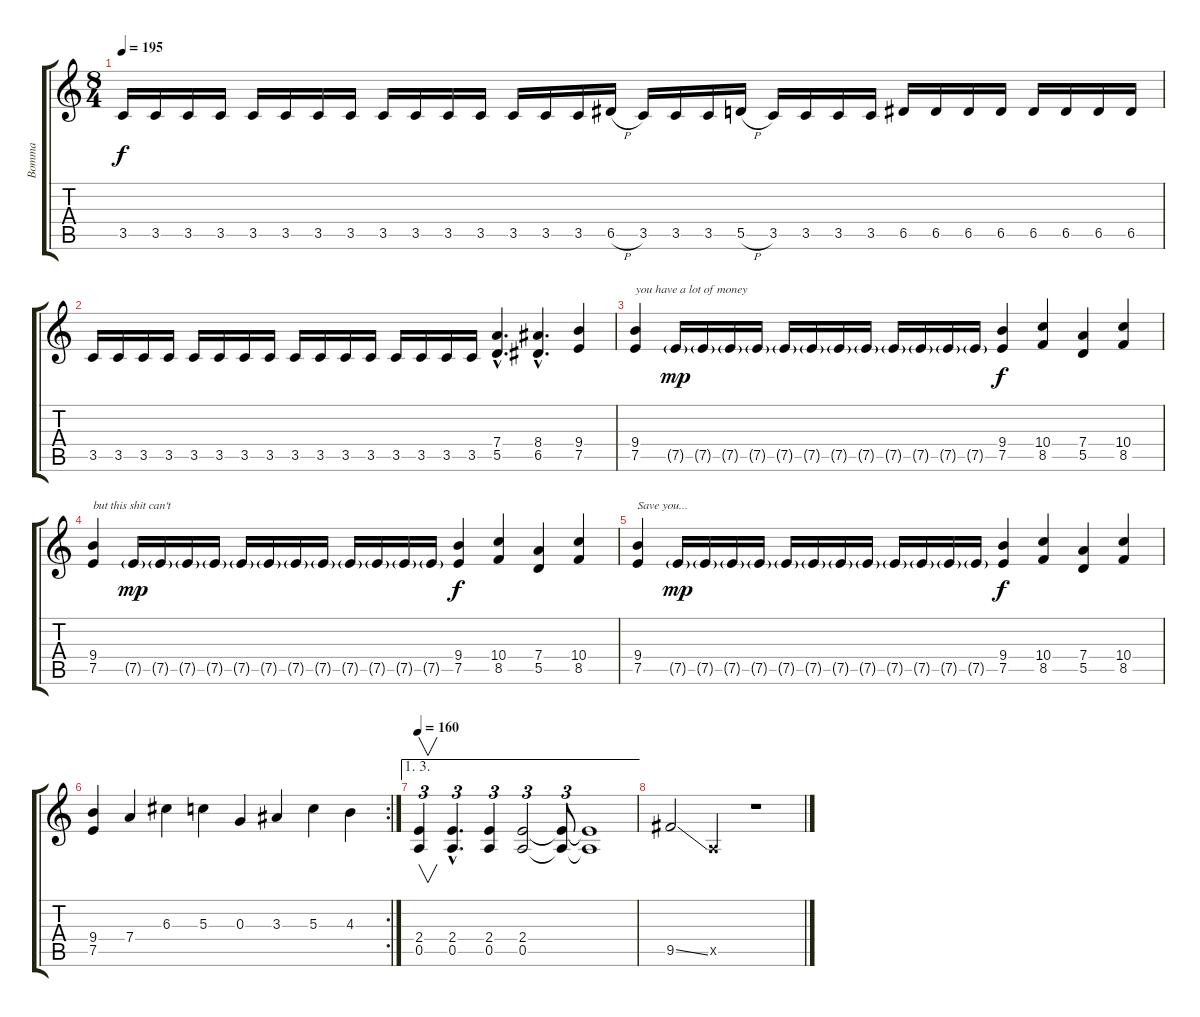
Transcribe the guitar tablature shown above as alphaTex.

\track ("Bomma" "Bomma") {instrument distortionguitar}
\staff {score tabs}
\tuning (E4 B3 G3 D3 A2 E2) {hide}
\ts (8 4)
\tempo 195
\clef g2
\ks c
3.5.16{dy f} 3.5.16 3.5.16 3.5.16 3.5.16 3.5.16 3.5.16 3.5.16 3.5.16 3.5.16 3.5.16 3.5.16 3.5.16 3.5.16 3.5.16 6.5{h}.16 3.5.16 3.5.16 3.5.16 5.5{h}.16 3.5.16 3.5.16 3.5.16 3.5.16 6.5.16 6.5.16 6.5.16 6.5.16 6.5.16 6.5.16 6.5.16 6.5.16 |
3.5.16 3.5.16 3.5.16 3.5.16 3.5.16 3.5.16 3.5.16 3.5.16 3.5.16 3.5.16 3.5.16 3.5.16 3.5.16 3.5.16 3.5.16 3.5.16 (7.4{hac} 5.5{hac}).4{d} (8.4{hac} 6.5{hac}).4{d} (9.4 7.5).4 |
(9.4 7.5).4{txt "you have a lot of money"} 7.5{g}.16{dy mp} 7.5{g}.16 7.5{g}.16 7.5{g}.16 7.5{g}.16 7.5{g}.16 7.5{g}.16 7.5{g}.16 7.5{g}.16 7.5{g}.16 7.5{g}.16 7.5{g}.16 (9.4 7.5).4{dy f} (10.4 8.5).4 (7.4 5.5).4 (10.4 8.5).4 |
(9.4 7.5).4{txt "but this shit can't"} 7.5{g}.16{dy mp} 7.5{g}.16 7.5{g}.16 7.5{g}.16 7.5{g}.16 7.5{g}.16 7.5{g}.16 7.5{g}.16 7.5{g}.16 7.5{g}.16 7.5{g}.16 7.5{g}.16 (9.4 7.5).4{dy f} (10.4 8.5).4 (7.4 5.5).4 (10.4 8.5).4 |
(9.4 7.5).4{txt "Save you..."} 7.5{g}.16{dy mp} 7.5{g}.16 7.5{g}.16 7.5{g}.16 7.5{g}.16 7.5{g}.16 7.5{g}.16 7.5{g}.16 7.5{g}.16 7.5{g}.16 7.5{g}.16 7.5{g}.16 (9.4 7.5).4{dy f} (10.4 8.5).4 (7.4 5.5).4 (10.4 8.5).4 |
\rc 2
(9.4 7.5).4 7.4.4 6.3.4 5.3.4 0.3.4 3.3.4 5.3.4 4.3.4 |
\ae (1 3)
\tempo 160
(2.4 0.5).4{v tu (3 2)} (2.4{hac} 0.5{hac}).4{d tu (3 2)} (2.4 0.5).4{tu (3 2)} (2.4 0.5).2{tu (3 2)} (2.4{t} 0.5{t}).8{tu (3 2)} (2.4{t} 0.5{t}).1 |
9.5{ss}.2 0.5{x}.2 r.1
